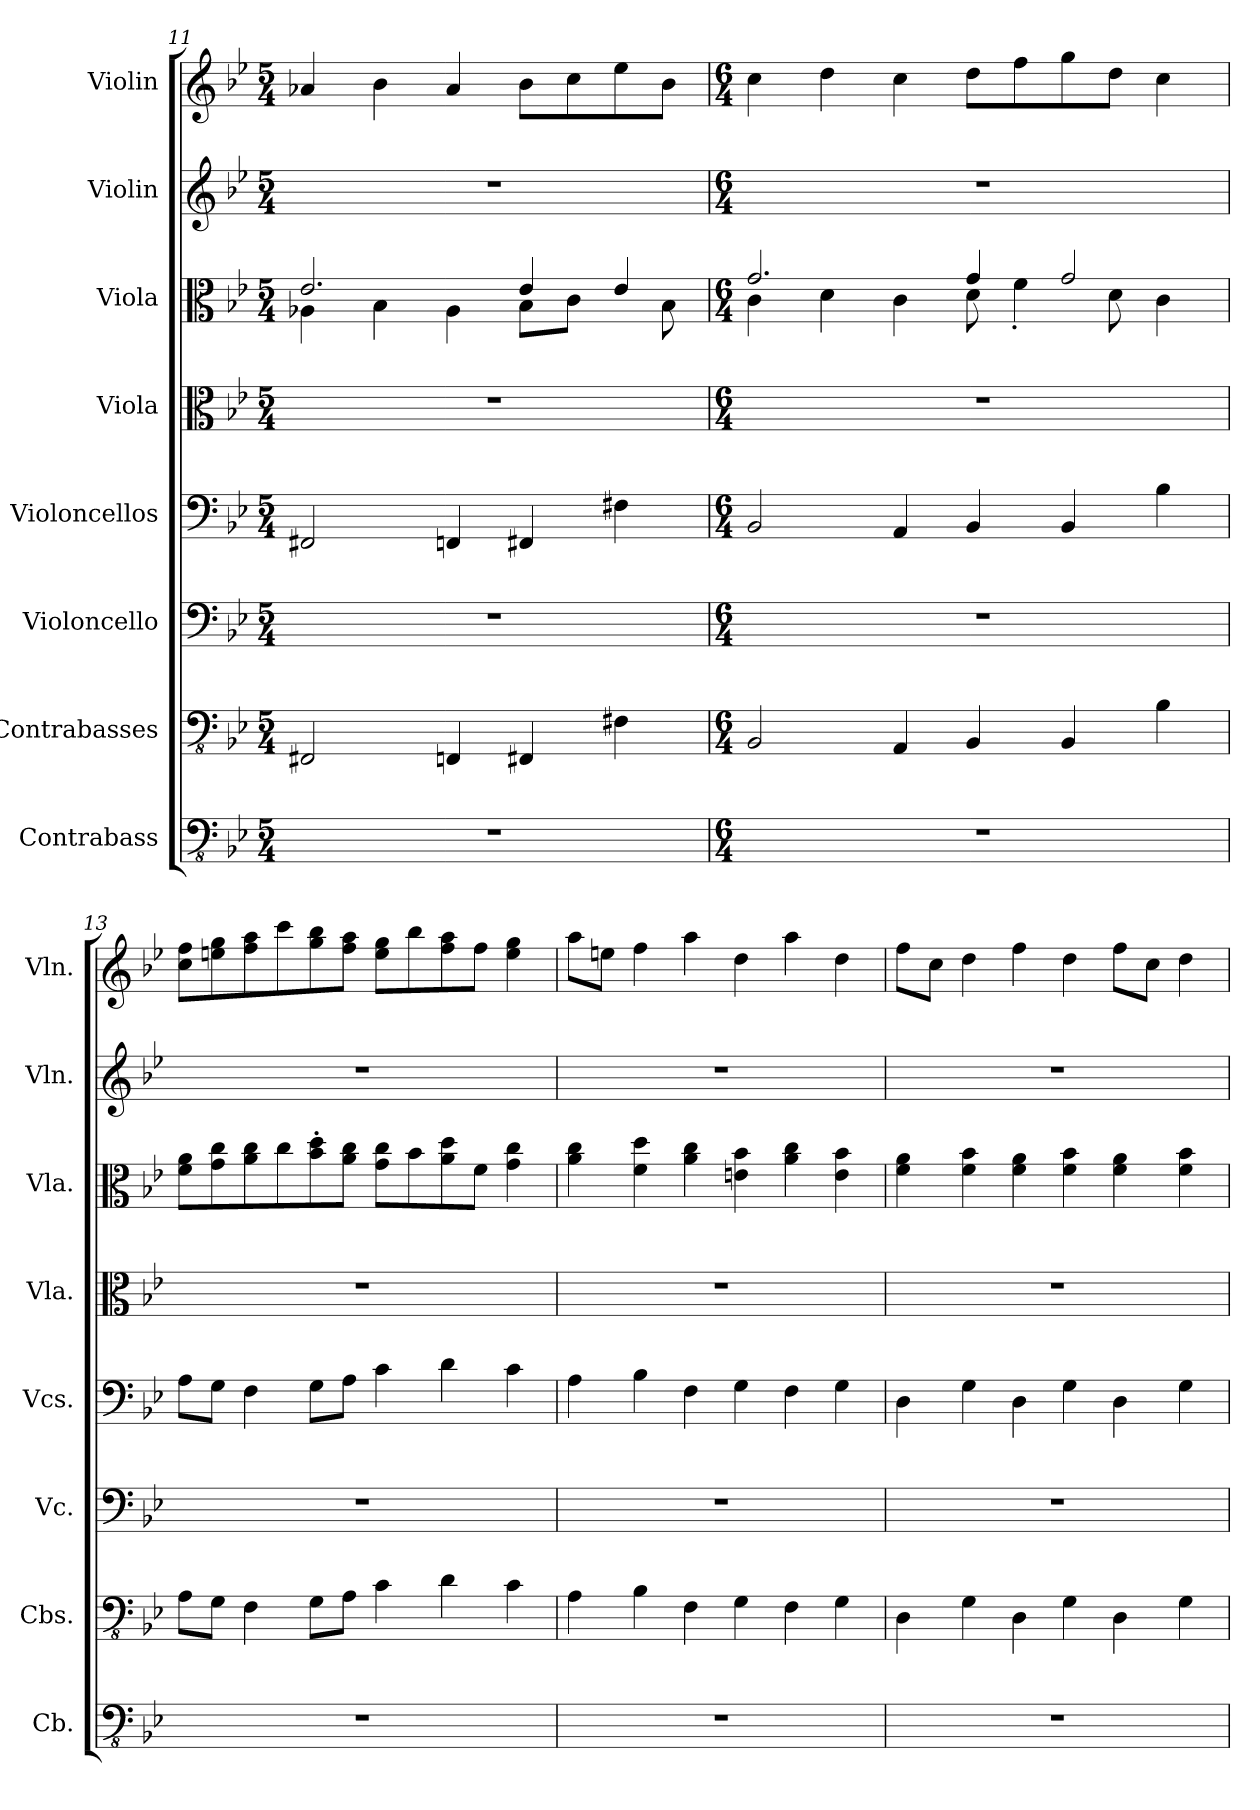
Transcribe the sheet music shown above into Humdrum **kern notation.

**kern	**kern	**kern	**kern	**kern	**kern	**kern	**kern
*part8	*part7	*part6	*part5	*part4	*part3	*part2	*part1
*staff8	*staff7	*staff6	*staff5	*staff4	*staff3	*staff2	*staff1
*I"Contrabass	*I"Contrabasses	*I"Violoncello	*I"Violoncellos	*I"Viola	*I"Viola	*I"Violin	*I"Violin
*I'Cb.	*I'Cbs.	*I'Vc.	*I'Vcs.	*I'Vla.	*I'Vla.	*I'Vln.	*I'Vln.
!!LO:PB:g=z
*clefFv4	*clefFv4	*clefF4	*clefF4	*clefC3	*clefC3	*clefG2	*clefG2
*ITrd7c12	*	*	*	*	*	*	*
*k[b-e-]	*k[b-e-]	*k[b-e-]	*k[b-e-]	*k[b-e-]	*k[b-e-]	*k[b-e-]	*k[b-e-]
*M5/4	*M5/4	*M5/4	*M5/4	*M5/4	*M5/4	*M5/4	*M5/4
=11	=11	=11	=11	=11	=11	=11	=11
*	*	*	*	*	*^	*	*
4%5r	2FFF#X/	4%5r	2FF#X/	4%5r	2.e-/	4A-X\	4%5r	4a-X/
.	.	.	.	.	.	4B-\	.	4b-\
.	4FFFn/	.	4FFn/	.	.	4A-\	.	4a-/
.	4FFF#X/	.	4FF#X/	.	4e-/	8B-\L	.	8b-\L
.	.	.	.	.	.	8c\J	.	8cc\
.	4FF#X\	.	4F#X\	.	4e-/	8ryy	.	8ee-\
.	.	.	.	.	.	8B-\	.	8b-\J
!!LO:PB:g=z
=12	=12	=12	=12	=12	=12	=12	=12	=12
*M6/4	*M6/4	*M6/4	*M6/4	*M6/4	*M6/4	*	*M6/4	*M6/4
1.r	2BBB-/	1.r	2BB-/	1.r	2.g/	4c\	1.r	4cc\
.	.	.	.	.	.	4d\	.	4dd\
.	4AAA/	.	4AA/	.	.	4c\	.	4cc\
.	4BBB-/	.	4BB-/	.	4g/	8d\	.	8dd\L
.	.	.	.	.	.	4f'\	.	8ff\
.	4BBB-/	.	4BB-/	.	2g/	.	.	8gg\
.	.	.	.	.	.	8d\	.	8dd\J
.	4BB-\	.	4B-\	.	.	4c\	.	4cc\
*	*	*	*	*	*v	*v	*	*
=13	=13	=13	=13	=13	=13	=13	=13
1.r	8AA\L	1.r	8A\L	1.r	8f\ 8a\L	1.r	8cc\ 8ff\L
.	8GG\J	.	8G\J	.	8g\ 8cc\	.	8een\ 8gg\
.	4FF\	.	4F\	.	8a\ 8cc\	.	8ff\ 8aa\
.	.	.	.	.	8cc\	.	8ccc\
.	8GG\L	.	8G\L	.	8b-\' 8dd\'	.	8gg\ 8bb-\
.	8AA\J	.	8A\J	.	8a\ 8cc\J	.	8ff\ 8aa\J
.	4C\	.	4c\	.	8g\ 8cc\L	.	8ee\ 8gg\L
.	.	.	.	.	8b-\	.	8bb-\
.	4D\	.	4d\	.	8a\ 8dd\	.	8ff\ 8aa\
.	.	.	.	.	8f\J	.	8ff\J
.	4C\	.	4c\	.	4g\ 4cc\	.	4ee\ 4gg\
=14	=14	=14	=14	=14	=14	=14	=14
1.r	4AA\	1.r	4A\	1.r	4a\ 4cc\	1.r	8aa\L
.	.	.	.	.	.	.	8een\J
.	4BB-\	.	4B-\	.	4f\ 4dd\	.	4ff\
.	4FF\	.	4F\	.	4a\ 4cc\	.	4aa\
.	4GG\	.	4G\	.	4en\ 4b-\	.	4dd\
.	4FF\	.	4F\	.	4a\ 4cc\	.	4aa\
.	4GG\	.	4G\	.	4e\ 4b-\	.	4dd\
!!LO:PB:g=z
=15	=15	=15	=15	=15	=15	=15	=15
1.r	4DD\	1.r	4D\	1.r	4f\ 4a\	1.r	8ff\L
.	.	.	.	.	.	.	8cc\J
.	4GG\	.	4G\	.	4f\ 4b-\	.	4dd\
.	4DD\	.	4D\	.	4f\ 4a\	.	4ff\
.	4GG\	.	4G\	.	4f\ 4b-\	.	4dd\
.	4DD\	.	4D\	.	4f\ 4a\	.	8ff\L
.	.	.	.	.	.	.	8cc\J
.	4GG\	.	4G\	.	4f\ 4b-\	.	4dd\
=	=	=	=	=	=	=	=
*-	*-	*-	*-	*-	*-	*-	*-
